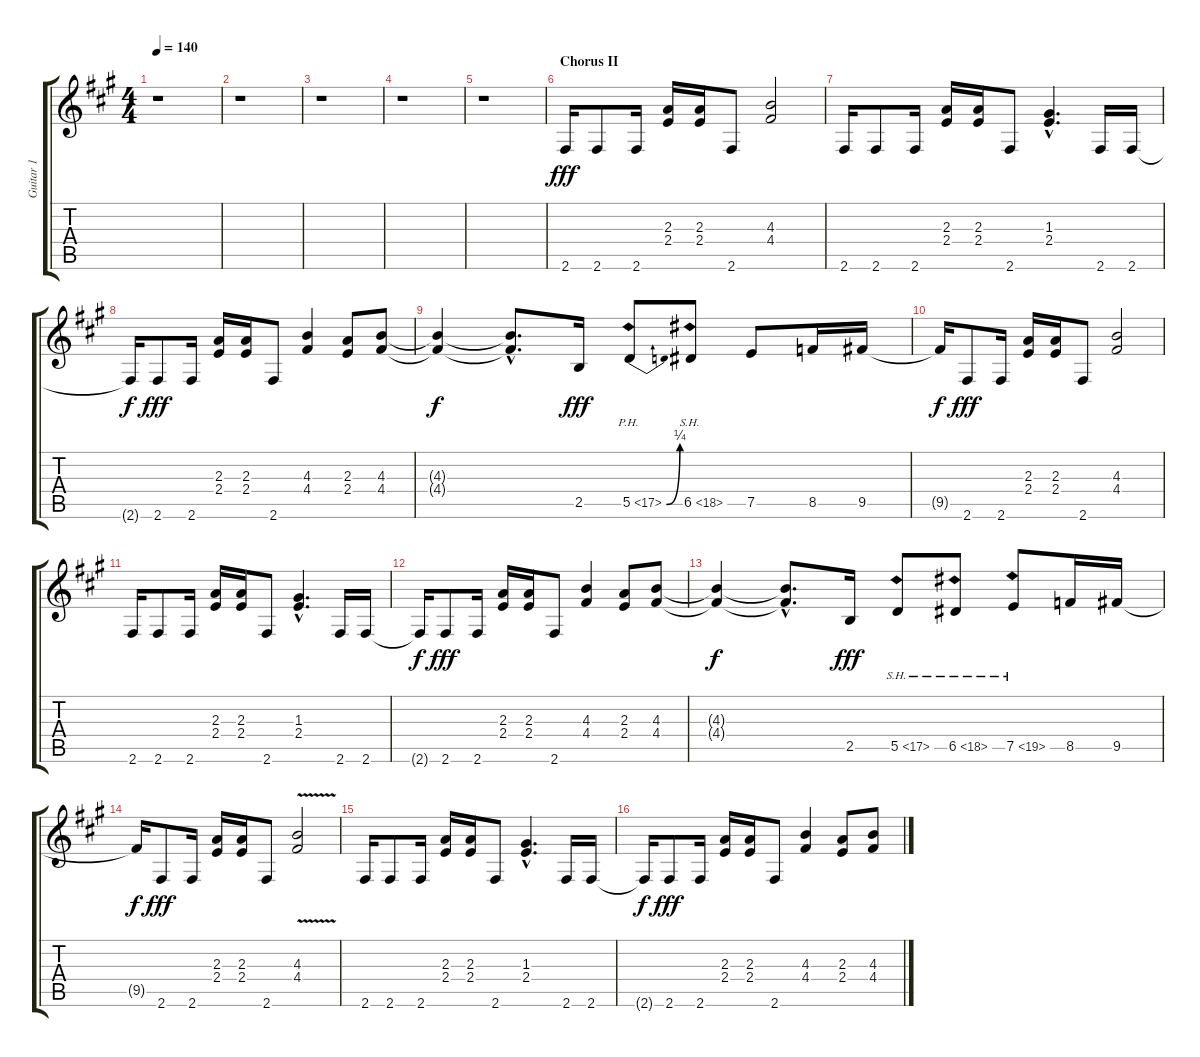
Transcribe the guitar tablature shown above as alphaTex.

\track ("Guitar 1" "Guitar 1") {instrument distortionguitar}
\staff {score tabs}
\tuning (E4 B3 G3 D3 A2 E2) {hide}
\ts (4 4)
\tempo 140
\clef g2
\ks a
r.1{dy f} |
r.1 |
r.1 |
r.1 |
r.1 |
\section ("" "Chorus II")
2.6.16{dy fff} 2.6.8 2.6.16 (2.3 2.4).16 (2.3 2.4).16 2.6.8 (4.3 4.4).2 |
2.6.16 2.6.8 2.6.16 (2.3 2.4).16 (2.3 2.4).16 2.6.8 (1.3{hac} 2.4{hac}).4{d} 2.6.16 2.6.16 |
2.6{t}.16{dy f} 2.6.8{dy fff} 2.6.16 (2.3 2.4).16 (2.3 2.4).16 2.6.8 (4.3 4.4).4 (2.3 2.4).8 (4.3 4.4).8 |
(4.3{t} 4.4{t}).4{dy f} (4.3{hac t} 4.4{hac t}).8{d} 2.5.16{dy fff} 5.5{be (bend 0 0 60 1) ph 12}.8 6.5{sh 12}.8 7.5.8 8.5.16 9.5.16 |
9.5{t}.16{dy f} 2.6.8{dy fff} 2.6.16 (2.3 2.4).16 (2.3 2.4).16 2.6.8 (4.3 4.4).2 |
2.6.16 2.6.8 2.6.16 (2.3 2.4).16 (2.3 2.4).16 2.6.8 (1.3{hac} 2.4{hac}).4{d} 2.6.16 2.6.16 |
2.6{t}.16{dy f} 2.6.8{dy fff} 2.6.16 (2.3 2.4).16 (2.3 2.4).16 2.6.8 (4.3 4.4).4 (2.3 2.4).8 (4.3 4.4).8 |
(4.3{t} 4.4{t}).4{dy f} (4.3{hac t} 4.4{hac t}).8{d} 2.5.16{dy fff} 5.5{sh 12}.8 6.5{sh 12}.8 7.5{sh 12}.8 8.5.16 9.5.16 |
9.5{t}.16{dy f} 2.6.8{dy fff} 2.6.16 (2.3 2.4).16 (2.3 2.4).16 2.6.8 (4.3{v} 4.4{v}).2 |
2.6.16 2.6.8 2.6.16 (2.3 2.4).16 (2.3 2.4).16 2.6.8 (1.3{hac} 2.4{hac}).4{d} 2.6.16 2.6.16 |
2.6{t}.16{dy f} 2.6.8{dy fff} 2.6.16 (2.3 2.4).16 (2.3 2.4).16 2.6.8 (4.3 4.4).4 (2.3 2.4).8 (4.3 4.4).8
